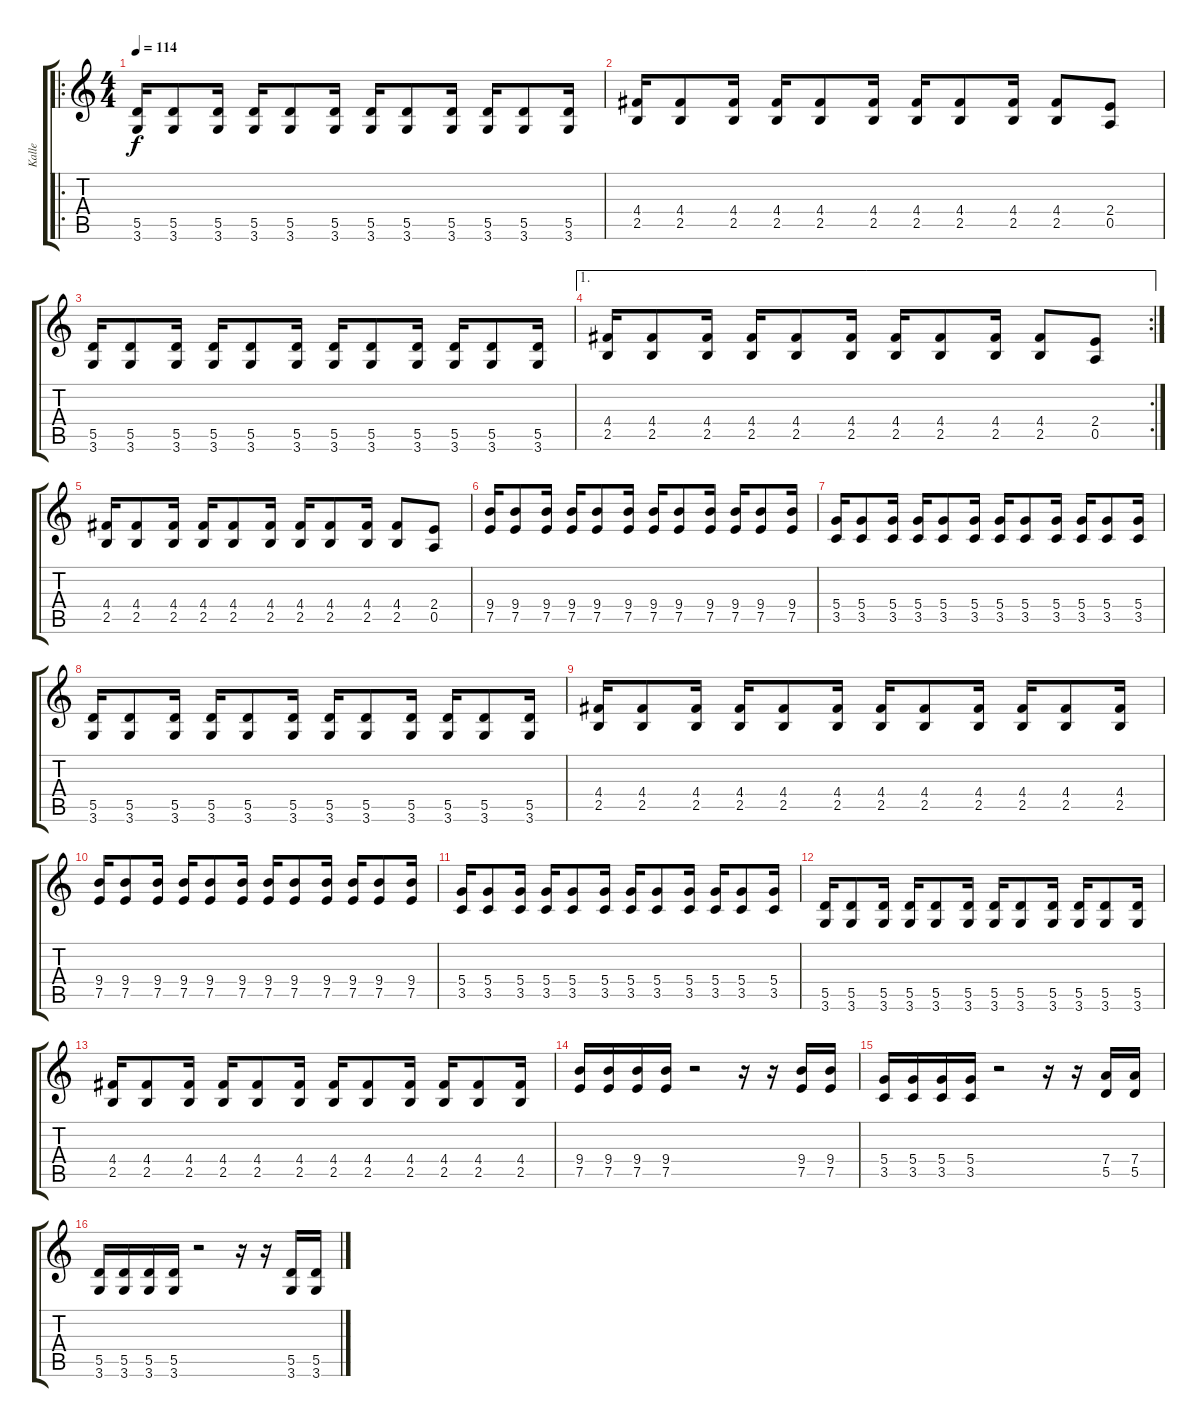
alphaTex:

\track ("Kalle" "Kalle") {instrument distortionguitar}
\staff {score tabs}
\tuning (E4 B3 G3 D3 A2 E2) {hide}
\ro
\ts (4 4)
\tempo 114
\clef g2
\ks c
(5.5 3.6).16{dy f instrument distortionguitar} (5.5 3.6).8 (5.5 3.6).16 (5.5 3.6).16 (5.5 3.6).8 (5.5 3.6).16 (5.5 3.6).16 (5.5 3.6).8 (5.5 3.6).16 (5.5 3.6).16 (5.5 3.6).8 (5.5 3.6).16 |
(4.4 2.5).16 (4.4 2.5).8 (4.4 2.5).16 (4.4 2.5).16 (4.4 2.5).8 (4.4 2.5).16 (4.4 2.5).16 (4.4 2.5).8 (4.4 2.5).16 (4.4 2.5).8 (2.4 0.5).8 |
(5.5 3.6).16 (5.5 3.6).8 (5.5 3.6).16 (5.5 3.6).16 (5.5 3.6).8 (5.5 3.6).16 (5.5 3.6).16 (5.5 3.6).8 (5.5 3.6).16 (5.5 3.6).16 (5.5 3.6).8 (5.5 3.6).16 |
\ae 1
\rc 2
(4.4 2.5).16 (4.4 2.5).8 (4.4 2.5).16 (4.4 2.5).16 (4.4 2.5).8 (4.4 2.5).16 (4.4 2.5).16 (4.4 2.5).8 (4.4 2.5).16 (4.4 2.5).8 (2.4 0.5).8 |
(4.4 2.5).16 (4.4 2.5).8 (4.4 2.5).16 (4.4 2.5).16 (4.4 2.5).8 (4.4 2.5).16 (4.4 2.5).16 (4.4 2.5).8 (4.4 2.5).16 (4.4 2.5).8 (2.4 0.5).8 |
(9.4 7.5).16 (9.4 7.5).8 (9.4 7.5).16 (9.4 7.5).16 (9.4 7.5).8 (9.4 7.5).16 (9.4 7.5).16 (9.4 7.5).8 (9.4 7.5).16 (9.4 7.5).16 (9.4 7.5).8 (9.4 7.5).16 |
(5.4 3.5).16 (5.4 3.5).8 (5.4 3.5).16 (5.4 3.5).16 (5.4 3.5).8 (5.4 3.5).16 (5.4 3.5).16 (5.4 3.5).8 (5.4 3.5).16 (5.4 3.5).16 (5.4 3.5).8 (5.4 3.5).16 |
(5.5 3.6).16 (5.5 3.6).8 (5.5 3.6).16 (5.5 3.6).16 (5.5 3.6).8 (5.5 3.6).16 (5.5 3.6).16 (5.5 3.6).8 (5.5 3.6).16 (5.5 3.6).16 (5.5 3.6).8 (5.5 3.6).16 |
(4.4 2.5).16 (4.4 2.5).8 (4.4 2.5).16 (4.4 2.5).16 (4.4 2.5).8 (4.4 2.5).16 (4.4 2.5).16 (4.4 2.5).8 (4.4 2.5).16 (4.4 2.5).16 (4.4 2.5).8 (4.4 2.5).16 |
(9.4 7.5).16 (9.4 7.5).8 (9.4 7.5).16 (9.4 7.5).16 (9.4 7.5).8 (9.4 7.5).16 (9.4 7.5).16 (9.4 7.5).8 (9.4 7.5).16 (9.4 7.5).16 (9.4 7.5).8 (9.4 7.5).16 |
(5.4 3.5).16 (5.4 3.5).8 (5.4 3.5).16 (5.4 3.5).16 (5.4 3.5).8 (5.4 3.5).16 (5.4 3.5).16 (5.4 3.5).8 (5.4 3.5).16 (5.4 3.5).16 (5.4 3.5).8 (5.4 3.5).16 |
(5.5 3.6).16 (5.5 3.6).8 (5.5 3.6).16 (5.5 3.6).16 (5.5 3.6).8 (5.5 3.6).16 (5.5 3.6).16 (5.5 3.6).8 (5.5 3.6).16 (5.5 3.6).16 (5.5 3.6).8 (5.5 3.6).16 |
(4.4 2.5).16 (4.4 2.5).8 (4.4 2.5).16 (4.4 2.5).16 (4.4 2.5).8 (4.4 2.5).16 (4.4 2.5).16 (4.4 2.5).8 (4.4 2.5).16 (4.4 2.5).16 (4.4 2.5).8 (4.4 2.5).16 |
(9.4 7.5).16 (9.4 7.5).16 (9.4 7.5).16 (9.4 7.5).16 r.2 r.16 r.16 (9.4 7.5).16 (9.4 7.5).16 |
(5.4 3.5).16 (5.4 3.5).16 (5.4 3.5).16 (5.4 3.5).16 r.2 r.16 r.16 (7.4 5.5).16 (7.4 5.5).16 |
(5.5 3.6).16 (5.5 3.6).16 (5.5 3.6).16 (5.5 3.6).16 r.2 r.16 r.16 (5.5 3.6).16 (5.5 3.6).16
